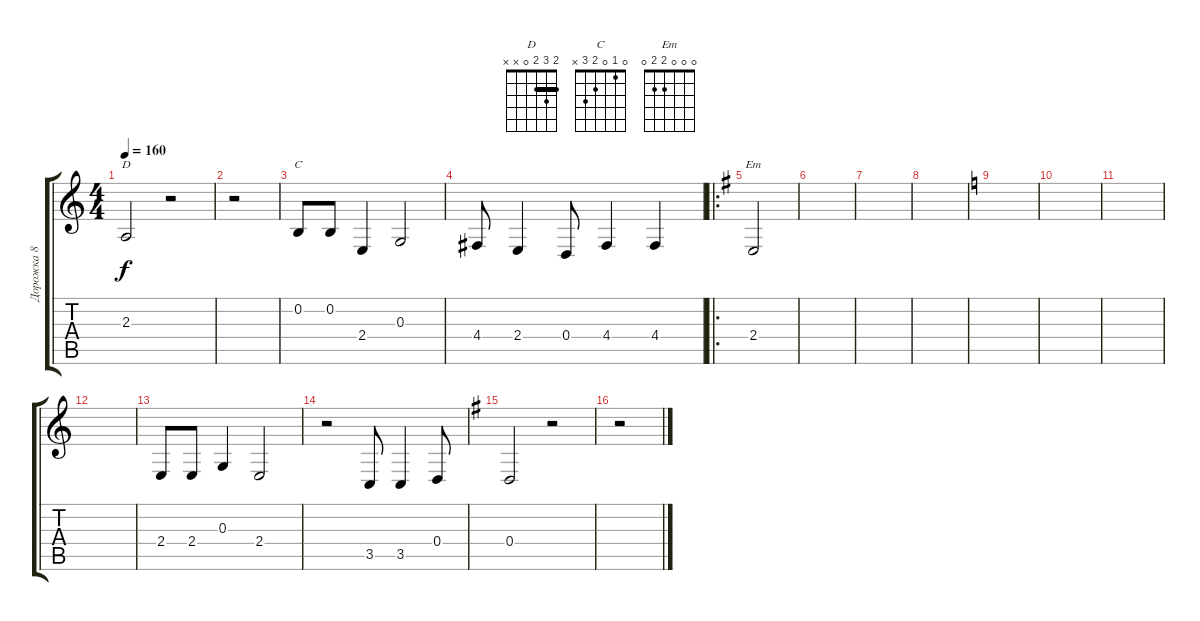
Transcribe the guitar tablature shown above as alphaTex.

\track ("Дорожка 8" "Дорожка 8") {instrument choiraahs}
\staff {score tabs}
\tuning (E4 B3 G3 D3 A2 E2) {hide}
\chord ("D" 2 3 2 0 x x) {barre 2}
\chord ("C" 0 1 0 2 3 x)
\chord ("Em" 0 0 0 2 2 0)
\ts (4 4)
\tempo 160
\clef g2
\ks c
2.3.2{ch "D" dy f} r.2 |
r.2 |
0.2.8{ch "C"} 0.2.8 2.4.4 0.3.2 |
4.4.8 2.4.4 0.4.8 4.4.4 4.4.4 |
\ro
\ks g
2.4.2{ch "Em"} |
|
|
|
\ks c
|
|
|
|
2.4.8 2.4.8 0.3.4 2.4.2 |
r.2 3.5.8 3.5.4 0.4.8 |
\ks g
0.4.2 r.2 |
r.2
